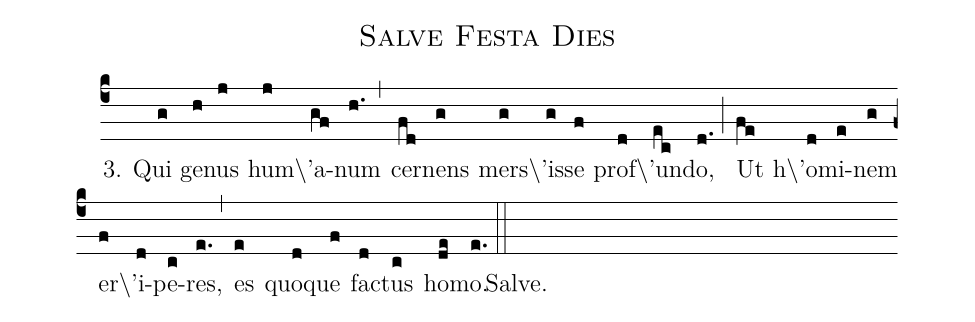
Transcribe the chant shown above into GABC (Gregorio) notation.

name:Salve Festa Dies;
%%
(c4) {3. Qui}( ////g) ge(h)nus(j) hu(j)m\'a(gf)num(h.) (,)
cer(fd)nens(g) mer(g)s\'i(g)sse(f) pro(d)f\'un(ec)do,(d.) (;)
Ut(fe) h\'o(d)mi(e)nem(g) e(f)r\'i(d)pe(c)res,(e.) (,)
es(e) quo(d)que(f) fac(d)tus(c) ho(de)mo.(e.) (::)
Salve.()
